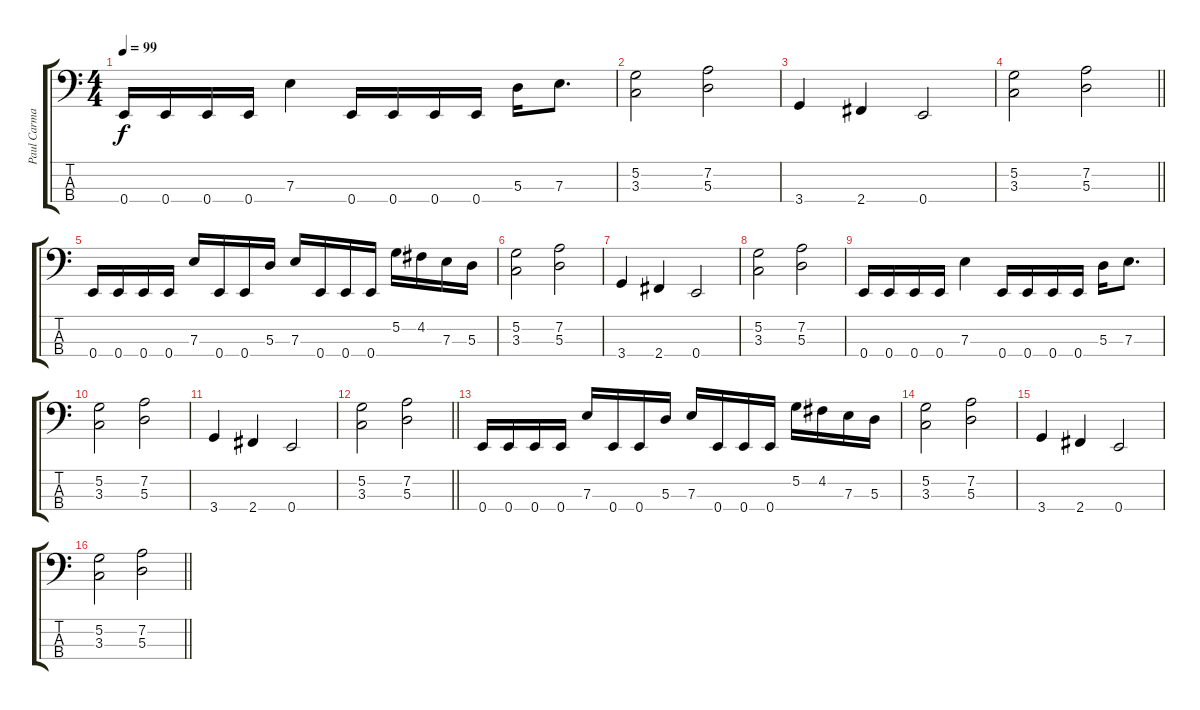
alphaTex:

\track ("Paul Carman" "Paul Carma") {instrument electricbassfinger}
\staff {score tabs}
\tuning (G2 D2 A1 E1) {hide}
\ts (4 4)
\tempo 99
\clef f4
\ks c
0.4.16{dy f} 0.4.16 0.4.16 0.4.16 7.3.4 0.4.16 0.4.16 0.4.16 0.4.16 5.3.16 7.3.8{d} |
(5.2 3.3).2 (7.2 5.3).2 |
3.4.4 2.4.4 0.4.2 |
\barLineRight lightlight
(5.2 3.3).2 (7.2 5.3).2 |
0.4.16 0.4.16 0.4.16 0.4.16 7.3.16 0.4.16 0.4.16 5.3.16 7.3.16 0.4.16 0.4.16 0.4.16 5.2.16 4.2.16 7.3.16 5.3.16 |
(5.2 3.3).2 (7.2 5.3).2 |
3.4.4 2.4.4 0.4.2 |
(5.2 3.3).2 (7.2 5.3).2 |
0.4.16 0.4.16 0.4.16 0.4.16 7.3.4 0.4.16 0.4.16 0.4.16 0.4.16 5.3.16 7.3.8{d} |
(5.2 3.3).2 (7.2 5.3).2 |
3.4.4 2.4.4 0.4.2 |
\barLineRight lightlight
(5.2 3.3).2 (7.2 5.3).2 |
0.4.16 0.4.16 0.4.16 0.4.16 7.3.16 0.4.16 0.4.16 5.3.16 7.3.16 0.4.16 0.4.16 0.4.16 5.2.16 4.2.16 7.3.16 5.3.16 |
(5.2 3.3).2 (7.2 5.3).2 |
3.4.4 2.4.4 0.4.2 |
\barLineRight lightlight
(5.2 3.3).2 (7.2 5.3).2
